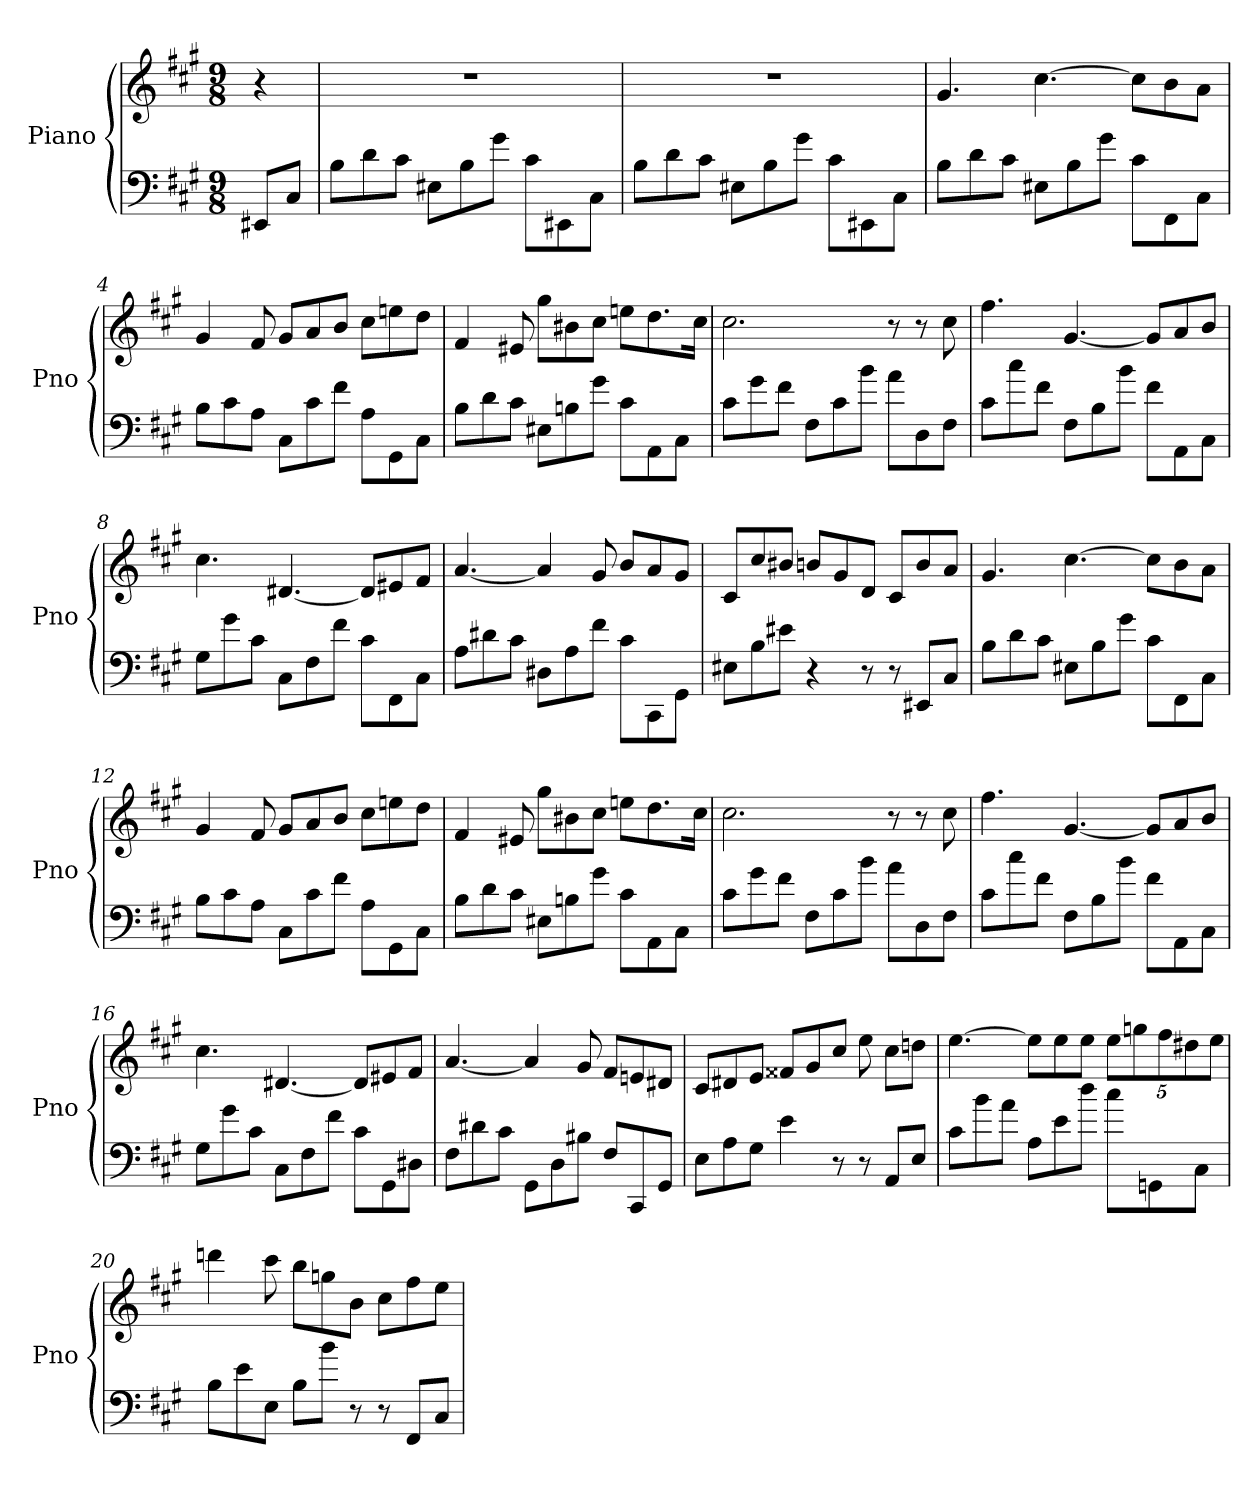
**kern	**kern
*part1	*part1
*staff2	*staff1
*I"Piano	*
*I'Pno	*
*clefF4	*clefG2
*k[f#c#g#]	*k[f#c#g#]
*f#:	*f#:
*M9/8	*M9/8
=	=
8EE#X/L	4r
8C#/J	.
=1	=1
8B\L	8%9r
8d\	.
8c#\J	.
8E#X\L	.
8B\	.
8g#\J	.
8c#\L	.
8EE#X\	.
8C#\J	.
=2	=2
8B\L	8%9r
8d\	.
8c#\J	.
8E#X\L	.
8B\	.
8g#\J	.
8c#\L	.
8EE#X\	.
8C#\J	.
=3	=3
8B\L	4.g#
8d\	.
8c#\J	.
8E#X\L	[4.cc#
8B\	.
8g#\J	.
8c#\L	8cc#L]
8FF#\	8b
8C#\J	8aJ
=4	=4
8B\L	4g#
8c#\	.
8A\J	8f#
8C#\L	8g#L
8c#\	8a
8f#\J	8bJ
8A\L	8cc#L
8GG#\	8een
8C#\J	8ddJ
=5	=5
8B\L	4f#
8d\	.
8c#\J	8e#X
8E#X\L	8gg#L
8Bn\	8b#X
8g#\J	8cc#J
8c#\L	8eenL
8AA\	8.dd
8C#\J	.
.	16cc#Jk
=6	=6
8c#\L	2.cc#
8g#\	.
8f#\J	.
8F#\L	.
8c#\	.
8b\J	.
8a\L	8r
8D\	8r
8F#\J	8cc#
=7	=7
8c#\L	4.ff#
8cc#\	.
8f#\J	.
8F#\L	[4.g#
8B\	.
8b\J	.
8f#\L	8g#L]
8AA\	8a
8C#\J	8bJ
=8	=8
8G#\L	4.cc#
8g#\	.
8c#\J	.
8C#\L	[4.d#X
8F#\	.
8f#\J	.
8c#\L	8d#L]
8FF#\	8e#X
8C#\J	8f#J
=9	=9
8A\L	[4.a
8d#X\	.
8c#\J	.
8D#X\L	4a]
8A\	.
8f#\J	8g#
8c#\L	8bL
8CC#\	8a
8GG#\J	8g#J
=10	=10
8E#X\L	8c#L
8B\	8cc#
8e#X\J	8b#XJ
4r	8bnL
.	8g#
8r	8dJ
8r	8c#L
8EE#X/L	8b
8C#/J	8aJ
=11	=11
8B\L	4.g#
8d\	.
8c#\J	.
8E#X\L	[4.cc#
8B\	.
8g#\J	.
8c#\L	8cc#L]
8FF#\	8b
8C#\J	8aJ
=12	=12
8B\L	4g#
8c#\	.
8A\J	8f#
8C#\L	8g#L
8c#\	8a
8f#\J	8bJ
8A\L	8cc#L
8GG#\	8een
8C#\J	8ddJ
=13	=13
8B\L	4f#
8d\	.
8c#\J	8e#X
8E#X\L	8gg#L
8Bn\	8b#X
8g#\J	8cc#J
8c#\L	8eenL
8AA\	8.dd
8C#\J	.
.	16cc#Jk
=14	=14
8c#\L	2.cc#
8g#\	.
8f#\J	.
8F#\L	.
8c#\	.
8b\J	.
8a\L	8r
8D\	8r
8F#\J	8cc#
=15	=15
8c#\L	4.ff#
8cc#\	.
8f#\J	.
8F#\L	[4.g#
8B\	.
8b\J	.
8f#\L	8g#L]
8AA\	8a
8C#\J	8bJ
=16	=16
8G#\L	4.cc#
8g#\	.
8c#\J	.
8C#\L	[4.d#X
8F#\	.
8f#\J	.
8c#\L	8d#L]
8GG#\	8e#X
8D#X\J	8f#J
=17	=17
8F#\L	[4.a
8d#X\	.
8c#\J	.
8GG#\L	4a]
8D\	.
8B#X\J	8g#
8F#/L	8f#L
8CC#/	8en
8GG#/J	8d#XJ
=18	=18
8E\L	8c#L
8A\	8d#X
8G#\J	8eJ
4e	8f##XL
.	8g#
8r	8cc#J
8r	8ee
8AA/L	8cc#L
8E/J	8ddnJ
=19	=19
8c#\L	[4.ee
8b\	.
8a\J	.
8A\L	8eeL]
8e\	8ee
8dd\J	8eeJ
8cc#\L	40%3eeL
.	40%3ggn
8GGn\	.
.	40%3ff#
.	40%3dd#X
8C#\J	.
.	40%3eeJ
=20	=20
8B\L	4dddn
8e\	.
8E\J	8ccc#
8B\L	8bbL
8b\J	8ggn
8r	8bJ
8r	8cc#L
8FF#/L	8ff#
8C#/J	8eeJ
=	=
*-	*-
